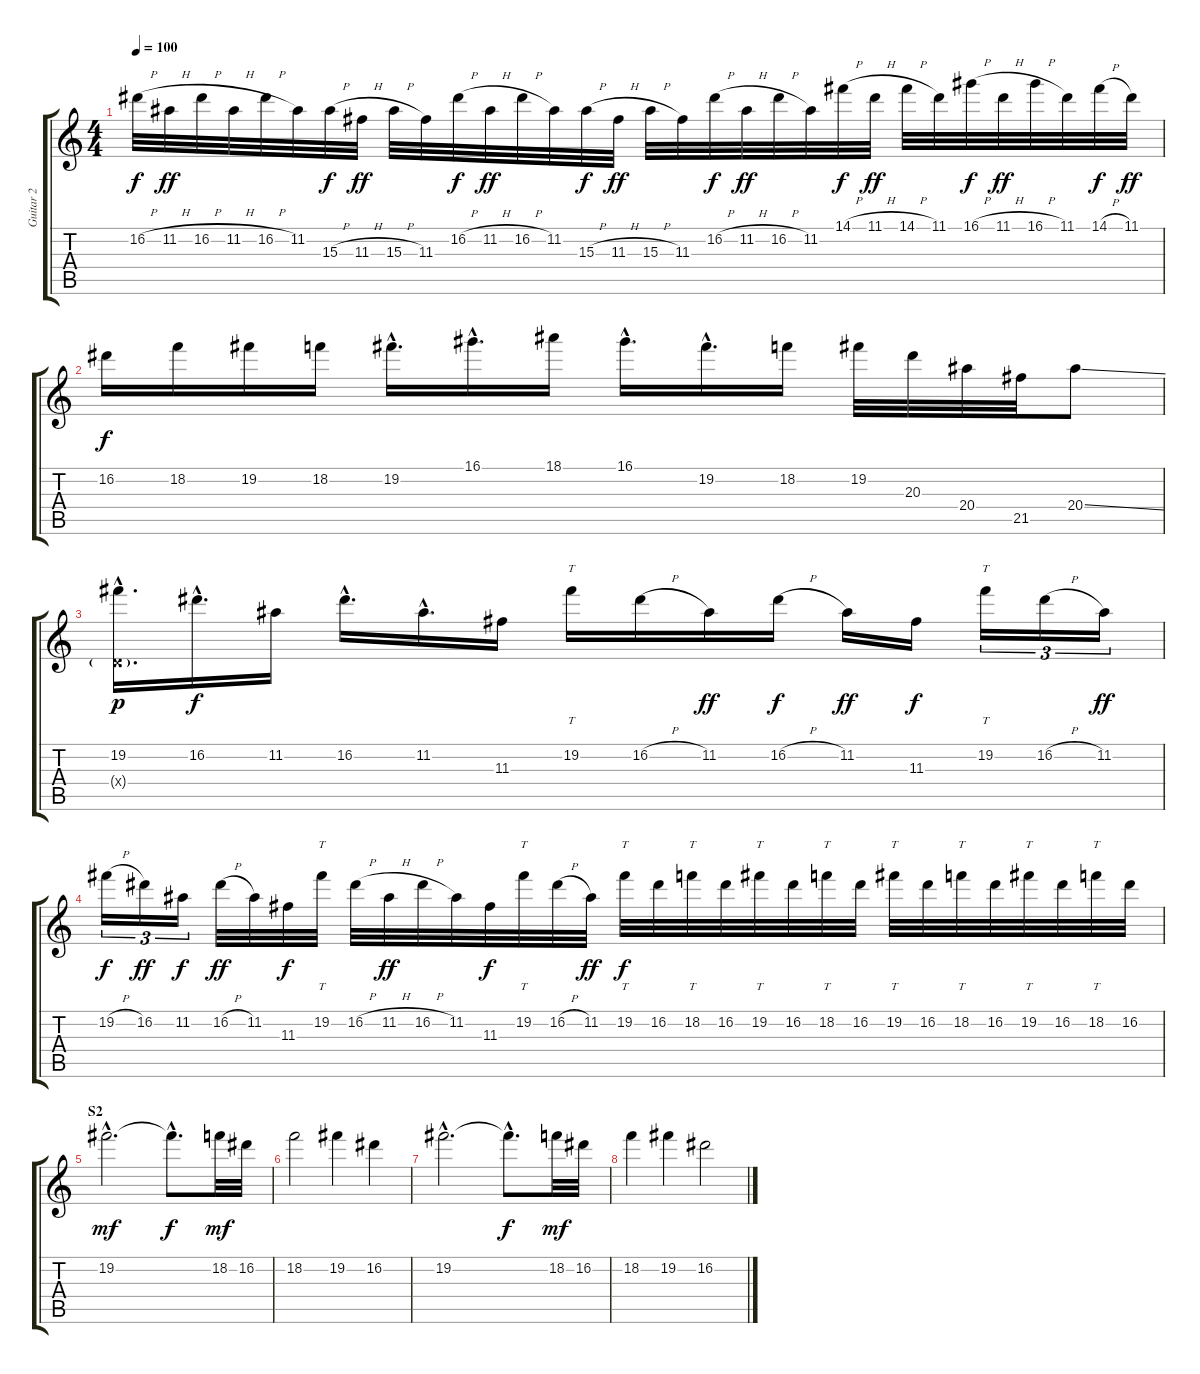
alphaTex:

\track ("Guitar 2" "Guitar 2") {instrument overdrivenguitar}
\staff {score tabs}
\tuning (E4 B3 G3 D3 A2 E2) {hide}
\ts (4 4)
\tempo 100
\clef g2
\ks c
16.2{h}.32{dy f} 11.2{h}.32{dy ff} 16.2{h}.32 11.2{h}.32 16.2{h}.32 11.2.32 15.3{h}.32{dy f} 11.3{h}.32{dy ff} 15.3{h}.32 11.3.32 16.2{h}.32{dy f} 11.2{h}.32{dy ff} 16.2{h}.32 11.2.32 15.3{h}.32{dy f} 11.3{h}.32{dy ff} 15.3{h}.32 11.3.32 16.2{h}.32{dy f} 11.2{h}.32{dy ff} 16.2{h}.32 11.2.32 14.1{h}.32{dy f} 11.1{h}.32{dy ff} 14.1{h}.32 11.1.32 16.1{h}.32{dy f} 11.1{h}.32{dy ff} 16.1{h}.32 11.1.32 14.1{h}.32{dy f} 11.1.32{dy ff} |
16.2.16{dy f} 18.2.16 19.2.16 18.2.16 19.2{hac}.16{d} 16.1{hac}.16{d} 18.1.16 16.1{hac}.16{d} 19.2{hac}.16{d} 18.2.16 19.2.32 20.3.32 20.4.32 21.5.32 20.4{ss}.8 |
(19.2{hac} 0.4{g hac x}).16{d dy p} 16.2{hac}.16{d dy f} 11.2.16 16.2{hac}.16{d} 11.2{hac}.16{d} 11.3.16 19.2.16{tt} 16.2{h}.16 11.2.16{dy ff} 16.2{h}.16{dy f} 11.2.16{dy ff} 11.3.16{dy f} 19.2.16{tt tu (3 2)} 16.2{h}.16{tu (3 2)} 11.2.16{tu (3 2) dy ff} |
19.2{h}.16{tu (3 2) dy f} 16.2.16{tu (3 2) dy ff} 11.2.16{tu (3 2) dy f} 16.2{h}.32{dy ff} 11.2.32 11.3.32{dy f} 19.2.32{tt} 16.2{h}.32 11.2{h}.32{dy ff} 16.2{h}.32 11.2.32 11.3.32{dy f} 19.2.32{tt} 16.2{h}.32 11.2.32{dy ff} 19.2.32{tt dy f} 16.2.32 18.2.32{tt} 16.2.32 19.2.32{tt} 16.2.32 18.2.32{tt} 16.2.32 19.2.32{tt} 16.2.32 18.2.32{tt} 16.2.32 19.2.32{tt} 16.2.32 18.2.32{tt} 16.2.32 |
\section ("" "S2")
19.2{hac}.2{d dy mf} 19.2{hac t}.8{d dy f} 18.2.32{dy mf} 16.2.32 |
18.2.2 19.2.4 16.2.4 |
19.2{hac}.2{d} 19.2{hac t}.8{d dy f} 18.2.32{dy mf} 16.2.32 |
18.2.4 19.2.4 16.2.2
